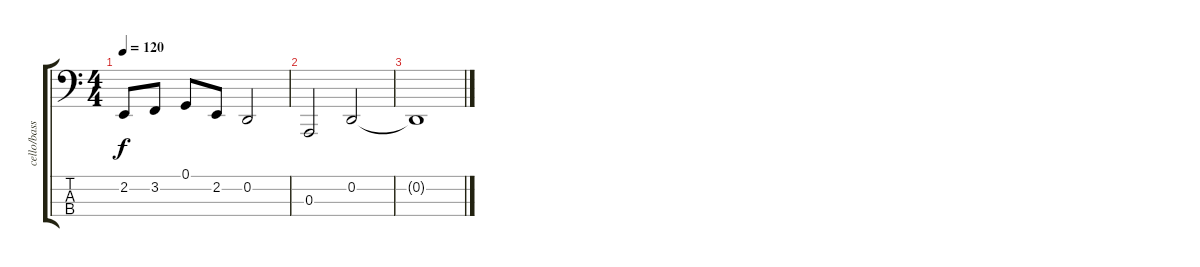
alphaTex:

\track ("cello/basson" "cello/bass") {instrument cello}
\staff {score tabs}
\tuning (G2 D2 A1 E1) {hide}
\ts (4 4)
\tempo 120
\clef f4
\ks c
2.2.8{dy f} 3.2.8 0.1.8 2.2.8 0.2.2 |
0.3.2 0.2.2 |
0.2{t}.1
